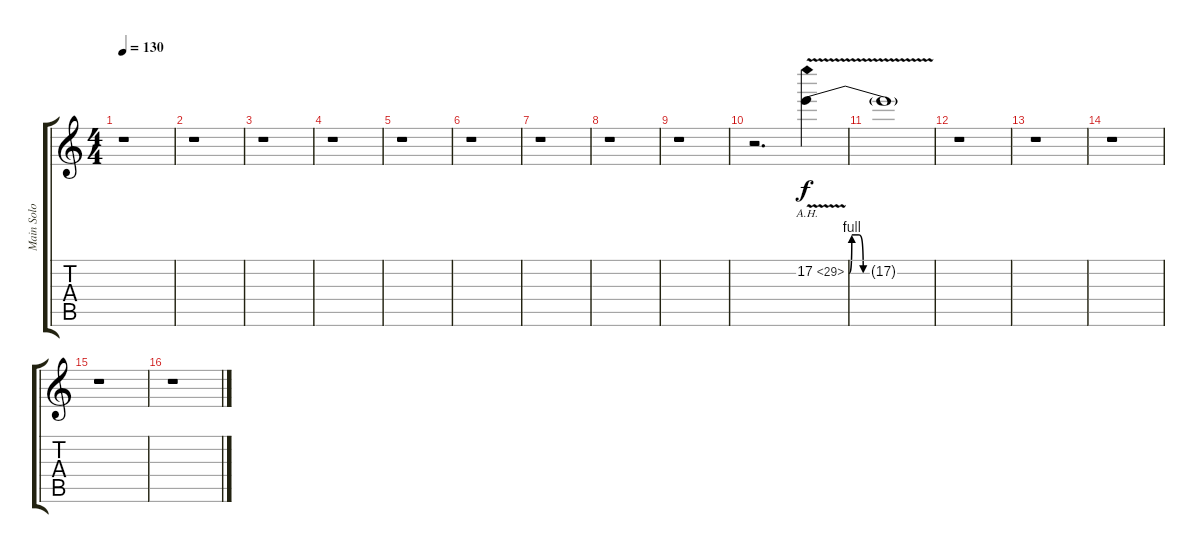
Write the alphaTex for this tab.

\track ("Main Solo Guitar" "Main Solo ") {instrument distortionguitar}
\staff {score tabs}
\tuning (E4 B3 G3 D3 A2 E2) {hide}
\ts (4 4)
\tempo 130
\clef g2
\ks c
r.1{dy f} |
r.1 |
r.1 |
r.1 |
r.1 |
r.1 |
r.1 |
r.1 |
r.1 |
r.2{d} 17.2{be (custom 0 0 2 4 7 4 10 0 45 0 60 0) ah 12 v}.4 |
17.2{t}.1 |
r.1 |
r.1 |
r.1 |
r.1 |
r.1
